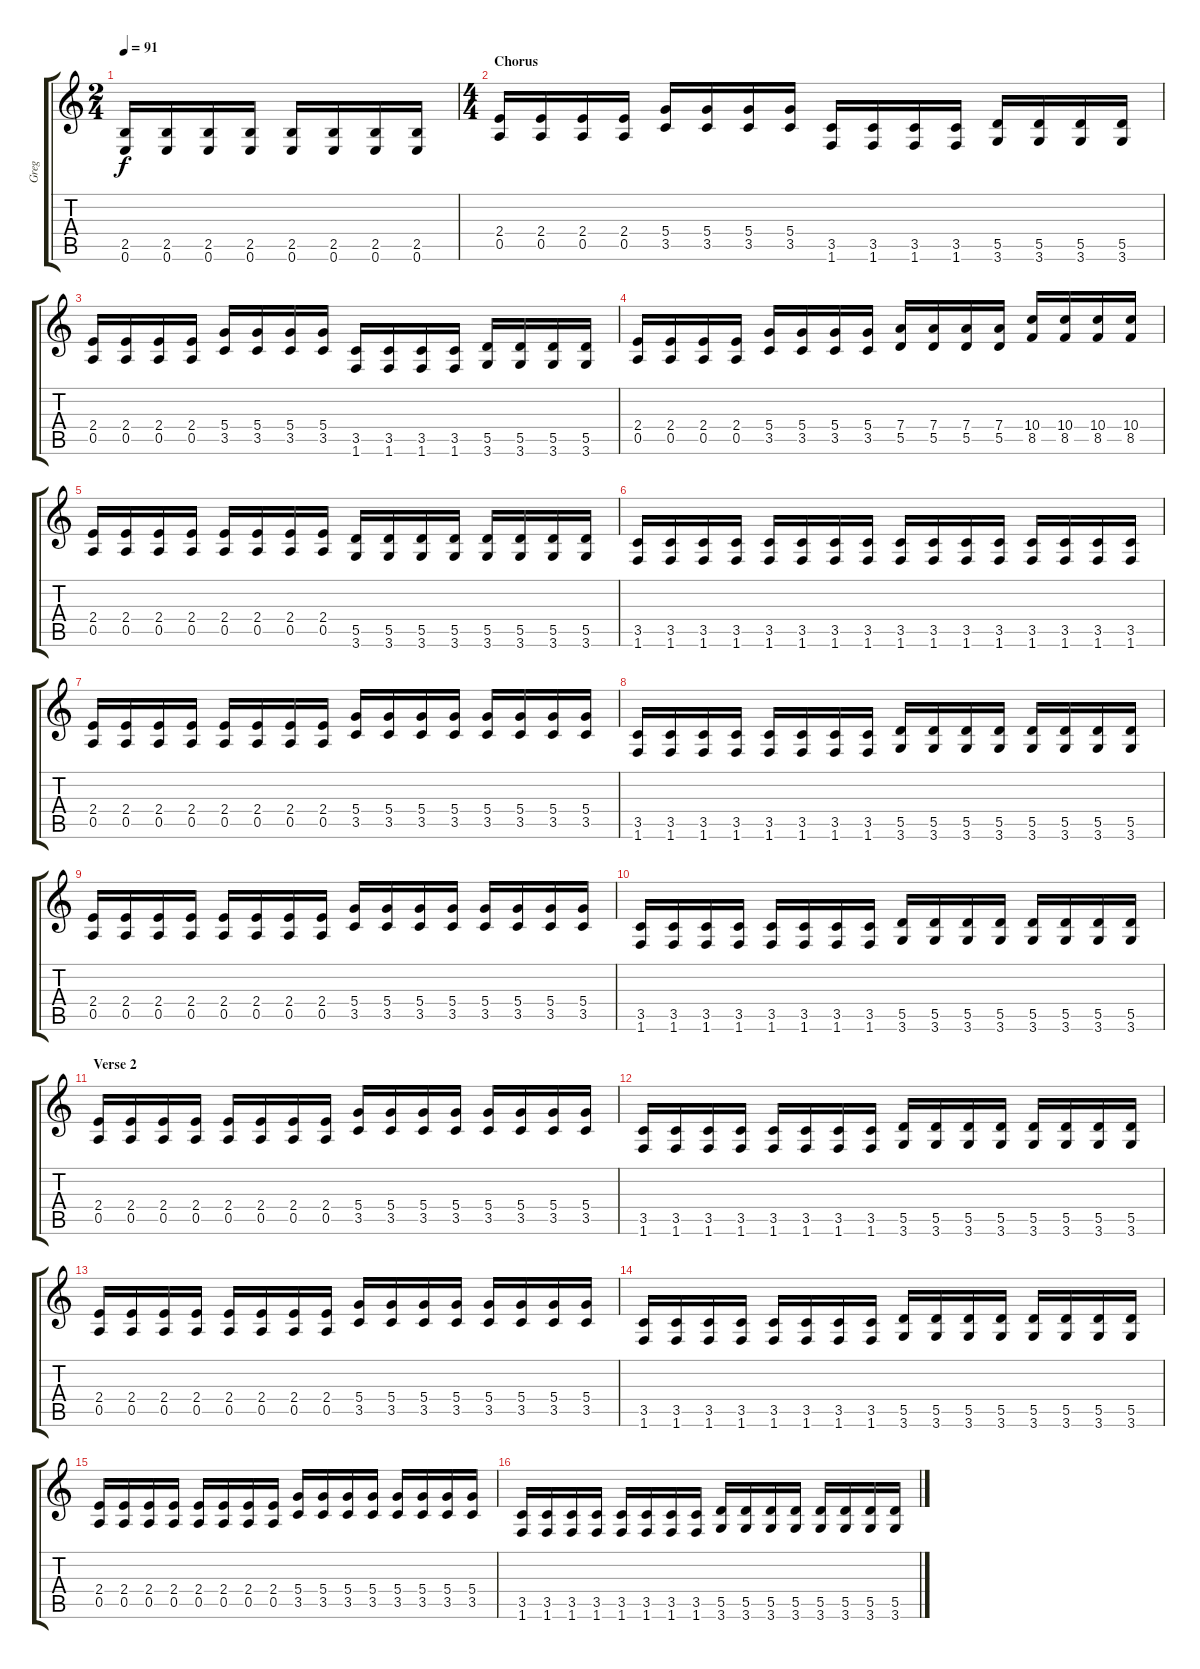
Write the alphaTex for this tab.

\track ("Greg" "Greg") {instrument overdrivenguitar}
\staff {score tabs}
\tuning (E4 B3 G3 D3 A2 E2) {hide}
\ts (2 4)
\tempo 91
\clef g2
\ks c
(2.5 0.6).16{dy f} (2.5 0.6).16 (2.5 0.6).16 (2.5 0.6).16 (2.5 0.6).16 (2.5 0.6).16 (2.5 0.6).16 (2.5 0.6).16 |
\ts (4 4)
\section ("" "Chorus")
(2.4 0.5).16 (2.4 0.5).16 (2.4 0.5).16 (2.4 0.5).16 (5.4 3.5).16 (5.4 3.5).16 (5.4 3.5).16 (5.4 3.5).16 (3.5 1.6).16 (3.5 1.6).16 (3.5 1.6).16 (3.5 1.6).16 (5.5 3.6).16 (5.5 3.6).16 (5.5 3.6).16 (5.5 3.6).16 |
(2.4 0.5).16 (2.4 0.5).16 (2.4 0.5).16 (2.4 0.5).16 (5.4 3.5).16 (5.4 3.5).16 (5.4 3.5).16 (5.4 3.5).16 (3.5 1.6).16 (3.5 1.6).16 (3.5 1.6).16 (3.5 1.6).16 (5.5 3.6).16 (5.5 3.6).16 (5.5 3.6).16 (5.5 3.6).16 |
(2.4 0.5).16 (2.4 0.5).16 (2.4 0.5).16 (2.4 0.5).16 (5.4 3.5).16 (5.4 3.5).16 (5.4 3.5).16 (5.4 3.5).16 (7.4 5.5).16 (7.4 5.5).16 (7.4 5.5).16 (7.4 5.5).16 (10.4 8.5).16 (10.4 8.5).16 (10.4 8.5).16 (10.4 8.5).16 |
(2.4 0.5).16 (2.4 0.5).16 (2.4 0.5).16 (2.4 0.5).16 (2.4 0.5).16 (2.4 0.5).16 (2.4 0.5).16 (2.4 0.5).16 (5.5 3.6).16 (5.5 3.6).16 (5.5 3.6).16 (5.5 3.6).16 (5.5 3.6).16 (5.5 3.6).16 (5.5 3.6).16 (5.5 3.6).16 |
(3.5 1.6).16 (3.5 1.6).16 (3.5 1.6).16 (3.5 1.6).16 (3.5 1.6).16 (3.5 1.6).16 (3.5 1.6).16 (3.5 1.6).16 (3.5 1.6).16 (3.5 1.6).16 (3.5 1.6).16 (3.5 1.6).16 (3.5 1.6).16 (3.5 1.6).16 (3.5 1.6).16 (3.5 1.6).16 |
(2.4 0.5).16 (2.4 0.5).16 (2.4 0.5).16 (2.4 0.5).16 (2.4 0.5).16 (2.4 0.5).16 (2.4 0.5).16 (2.4 0.5).16 (5.4 3.5).16 (5.4 3.5).16 (5.4 3.5).16 (5.4 3.5).16 (5.4 3.5).16 (5.4 3.5).16 (5.4 3.5).16 (5.4 3.5).16 |
(3.5 1.6).16 (3.5 1.6).16 (3.5 1.6).16 (3.5 1.6).16 (3.5 1.6).16 (3.5 1.6).16 (3.5 1.6).16 (3.5 1.6).16 (5.5 3.6).16 (5.5 3.6).16 (5.5 3.6).16 (5.5 3.6).16 (5.5 3.6).16 (5.5 3.6).16 (5.5 3.6).16 (5.5 3.6).16 |
(2.4 0.5).16 (2.4 0.5).16 (2.4 0.5).16 (2.4 0.5).16 (2.4 0.5).16 (2.4 0.5).16 (2.4 0.5).16 (2.4 0.5).16 (5.4 3.5).16 (5.4 3.5).16 (5.4 3.5).16 (5.4 3.5).16 (5.4 3.5).16 (5.4 3.5).16 (5.4 3.5).16 (5.4 3.5).16 |
(3.5 1.6).16 (3.5 1.6).16 (3.5 1.6).16 (3.5 1.6).16 (3.5 1.6).16 (3.5 1.6).16 (3.5 1.6).16 (3.5 1.6).16 (5.5 3.6).16 (5.5 3.6).16 (5.5 3.6).16 (5.5 3.6).16 (5.5 3.6).16 (5.5 3.6).16 (5.5 3.6).16 (5.5 3.6).16 |
\section ("" "Verse 2")
(2.4 0.5).16 (2.4 0.5).16 (2.4 0.5).16 (2.4 0.5).16 (2.4 0.5).16 (2.4 0.5).16 (2.4 0.5).16 (2.4 0.5).16 (5.4 3.5).16 (5.4 3.5).16 (5.4 3.5).16 (5.4 3.5).16 (5.4 3.5).16 (5.4 3.5).16 (5.4 3.5).16 (5.4 3.5).16 |
(3.5 1.6).16 (3.5 1.6).16 (3.5 1.6).16 (3.5 1.6).16 (3.5 1.6).16 (3.5 1.6).16 (3.5 1.6).16 (3.5 1.6).16 (5.5 3.6).16 (5.5 3.6).16 (5.5 3.6).16 (5.5 3.6).16 (5.5 3.6).16 (5.5 3.6).16 (5.5 3.6).16 (5.5 3.6).16 |
(2.4 0.5).16 (2.4 0.5).16 (2.4 0.5).16 (2.4 0.5).16 (2.4 0.5).16 (2.4 0.5).16 (2.4 0.5).16 (2.4 0.5).16 (5.4 3.5).16 (5.4 3.5).16 (5.4 3.5).16 (5.4 3.5).16 (5.4 3.5).16 (5.4 3.5).16 (5.4 3.5).16 (5.4 3.5).16 |
(3.5 1.6).16 (3.5 1.6).16 (3.5 1.6).16 (3.5 1.6).16 (3.5 1.6).16 (3.5 1.6).16 (3.5 1.6).16 (3.5 1.6).16 (5.5 3.6).16 (5.5 3.6).16 (5.5 3.6).16 (5.5 3.6).16 (5.5 3.6).16 (5.5 3.6).16 (5.5 3.6).16 (5.5 3.6).16 |
(2.4 0.5).16 (2.4 0.5).16 (2.4 0.5).16 (2.4 0.5).16 (2.4 0.5).16 (2.4 0.5).16 (2.4 0.5).16 (2.4 0.5).16 (5.4 3.5).16 (5.4 3.5).16 (5.4 3.5).16 (5.4 3.5).16 (5.4 3.5).16 (5.4 3.5).16 (5.4 3.5).16 (5.4 3.5).16 |
(3.5 1.6).16 (3.5 1.6).16 (3.5 1.6).16 (3.5 1.6).16 (3.5 1.6).16 (3.5 1.6).16 (3.5 1.6).16 (3.5 1.6).16 (5.5 3.6).16 (5.5 3.6).16 (5.5 3.6).16 (5.5 3.6).16 (5.5 3.6).16 (5.5 3.6).16 (5.5 3.6).16 (5.5 3.6).16
